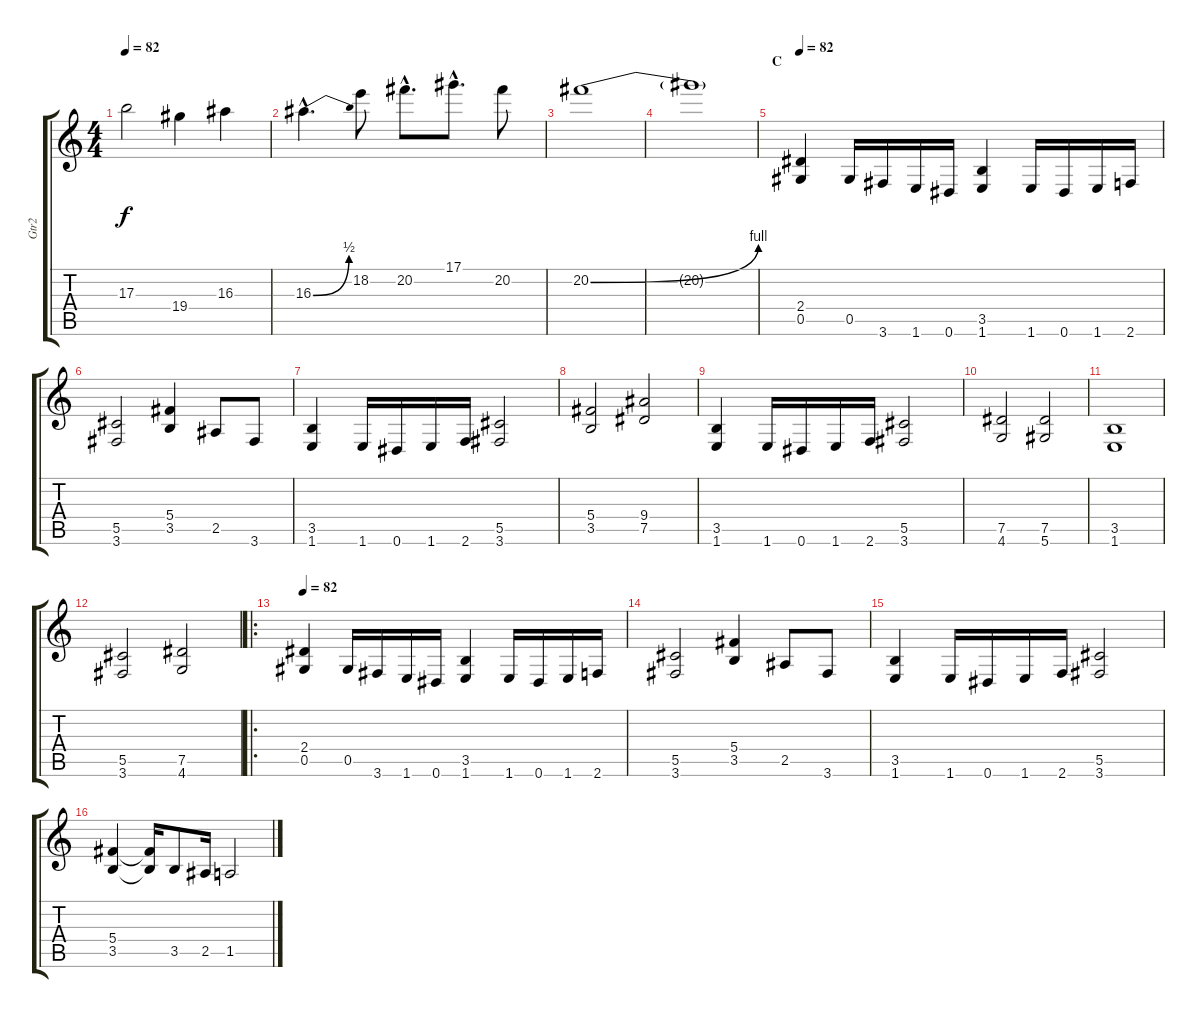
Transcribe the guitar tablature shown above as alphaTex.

\track ("Gtr2" "Gtr2") {instrument overdrivenguitar}
\staff {score tabs}
\tuning (Eb4 Bb3 Gb3 Db3 Ab2 Eb2) {hide}
\ts (4 4)
\tempo 82
\clef g2
\ks c
17.3{t}.2{dy f} 19.4.4 16.3.4 |
16.3{be (bend 0 0 60 2) hac}.4{d} 18.2.8 20.2{hac}.8{d} 17.1{hac}.8{d} 20.2.8 |
20.2{be (bend 0 0 60 4)}.1 |
20.2{t}.1 |
\section ("" "C")
\tempo 82
(2.4 0.5).4{volume 14} 0.5.16 3.6.16 1.6.16 0.6.16 (3.5 1.6).4 1.6.16 0.6.16 1.6.16 2.6.16 |
(5.5 3.6).2 (5.4 3.5).4 2.5.8 3.6.8 |
(3.5 1.6).4 1.6.16 0.6.16 1.6.16 2.6.16 (5.5 3.6).2 |
(5.4 3.5).2 (9.4 7.5).2 |
(3.5 1.6).4 1.6.16 0.6.16 1.6.16 2.6.16 (5.5 3.6).2 |
(7.5 4.6).2 (7.5 5.6).2 |
(3.5 1.6).1 |
(5.5 3.6).2 (7.5 4.6).2 |
\ro
\tempo 82
(2.4 0.5).4 0.5.16 3.6.16 1.6.16 0.6.16 (3.5 1.6).4 1.6.16 0.6.16 1.6.16 2.6.16 |
(5.5 3.6).2 (5.4 3.5).4 2.5.8 3.6.8 |
(3.5 1.6).4 1.6.16 0.6.16 1.6.16 2.6.16 (5.5 3.6).2 |
(5.4 3.5).4 (5.4{t} 3.5{t}).16 3.5.8 2.5.16 1.5.2
